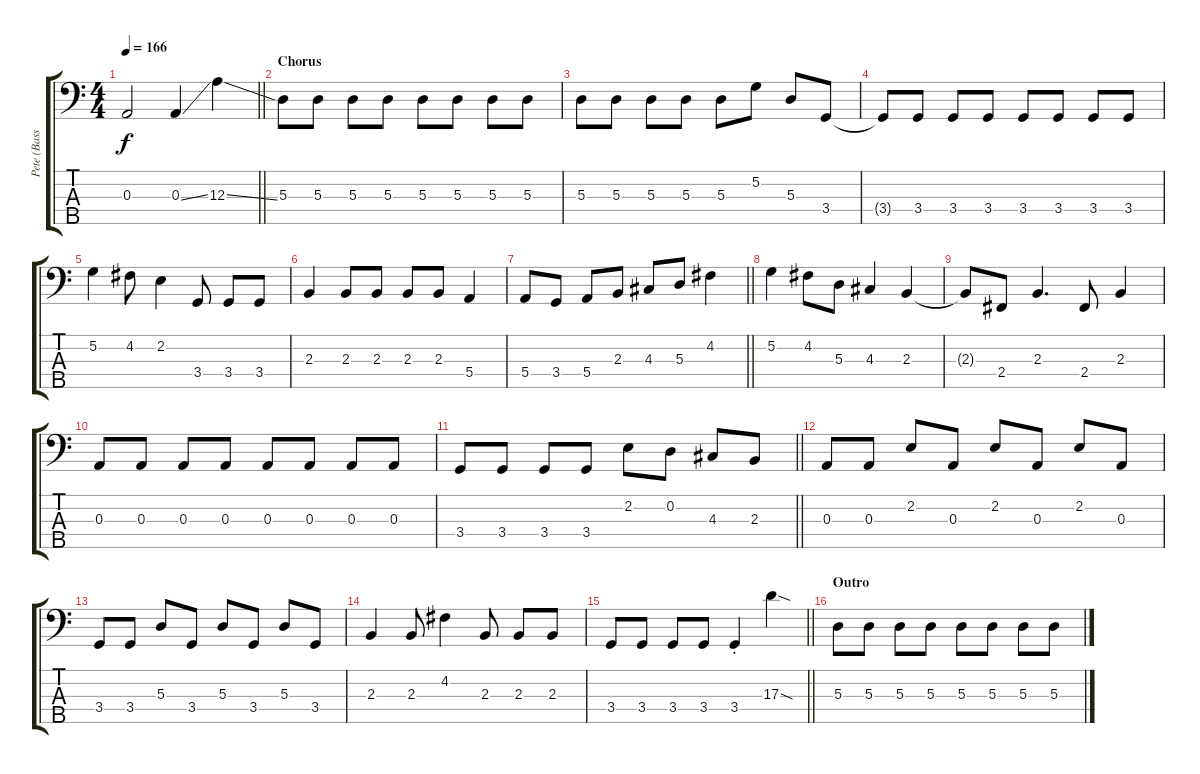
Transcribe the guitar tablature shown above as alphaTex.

\track ("Pete (Bass)" "Pete (Bass") {instrument electricbassfinger}
\staff {score tabs}
\tuning (G2 D2 A1 E1 B0) {hide}
\ts (4 4)
\tempo 166
\clef f4
\barLineRight lightlight
\ks c
0.3.2{dy f} 0.3{ss}.4 12.3{ss}.4 |
\section ("" "Chorus")
5.3.8 5.3.8 5.3.8 5.3.8 5.3.8 5.3.8 5.3.8 5.3.8 |
5.3.8 5.3.8 5.3.8 5.3.8 5.3.8 5.2.8 5.3.8 3.4.8 |
3.4{t}.8 3.4.8 3.4.8 3.4.8 3.4.8 3.4.8 3.4.8 3.4.8 |
5.2.4 4.2.8 2.2.4 3.4.8 3.4.8 3.4.8 |
2.3.4 2.3.8 2.3.8 2.3.8 2.3.8 5.4.4 |
\barLineRight lightlight
5.4.8 3.4.8 5.4.8 2.3.8 4.3.8 5.3.8 4.2.4 |
5.2.4 4.2.8 5.3.8 4.3.4 2.3.4 |
2.3{t}.8 2.4.8 2.3.4{d} 2.4.8 2.3.4 |
0.3.8 0.3.8 0.3.8 0.3.8 0.3.8 0.3.8 0.3.8 0.3.8 |
\barLineRight lightlight
3.4.8 3.4.8 3.4.8 3.4.8 2.2.8 0.2.8 4.3.8 2.3.8 |
0.3.8 0.3.8 2.2.8 0.3.8 2.2.8 0.3.8 2.2.8 0.3.8 |
3.4.8 3.4.8 5.3.8 3.4.8 5.3.8 3.4.8 5.3.8 3.4.8 |
2.3.4 2.3.8 4.2.4 2.3.8 2.3.8 2.3.8 |
\barLineRight lightlight
3.4.8 3.4.8 3.4.8 3.4.8 3.4{st}.4 17.3{sod}.4 |
\section ("" "Outro")
5.3.8 5.3.8 5.3.8 5.3.8 5.3.8 5.3.8 5.3.8 5.3.8
